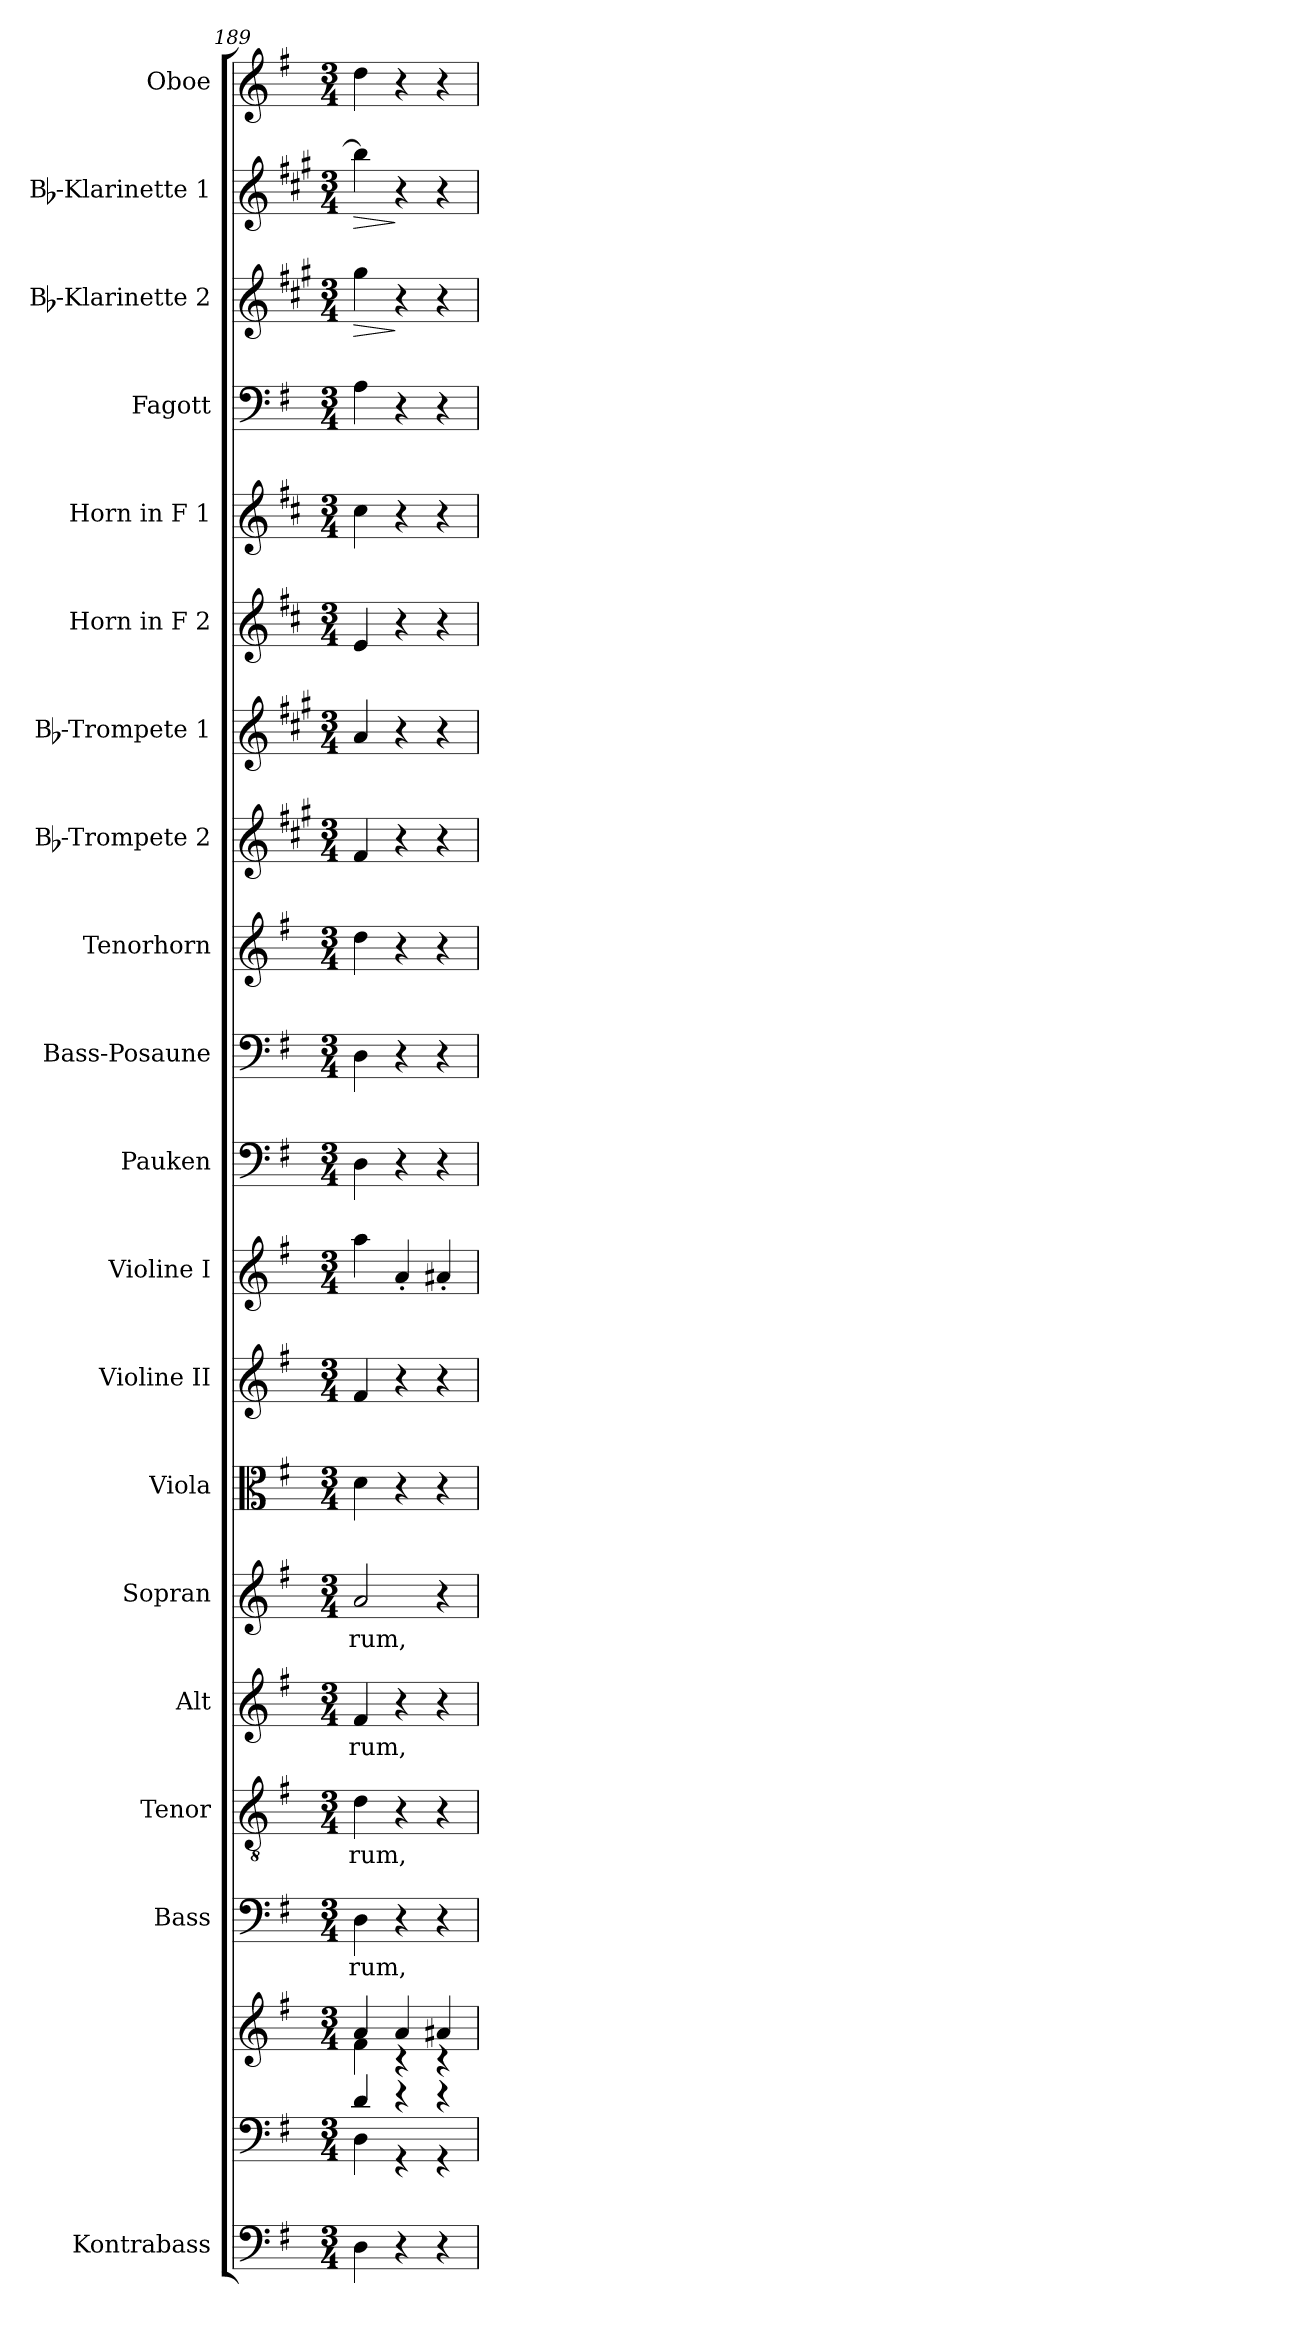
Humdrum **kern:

**kern	**kern	**kern	**kern	**text	**kern	**text	**kern	**text	**kern	**text	**kern	**kern	**kern	**kern	**kern	**kern	**kern	**kern	**kern	**kern	**kern	**kern	**dynam	**kern	**dynam	**kern
*part20	*part19	*part19	*part18	*part18	*part17	*part17	*part16	*part16	*part15	*part15	*part14	*part13	*part12	*part11	*part10	*part9	*part8	*part7	*part6	*part5	*part4	*part3	*part3	*part2	*part2	*part1
*staff21	*staff20	*staff19	*staff18	*staff18	*staff17	*staff17	*staff16	*staff16	*staff15	*staff15	*staff14	*staff13	*staff12	*staff11	*staff10	*staff9	*staff8	*staff7	*staff6	*staff5	*staff4	*staff3	*staff3	*staff2	*staff2	*staff1
*I"Kontrabass	*	*	*I"Bass	*	*I"Tenor	*	*I"Alt	*	*I"Sopran	*	*I"Viola	*I"Violine II	*I"Violine I	*I"Pauken	*I"Bass-Posaune	*I"Tenorhorn	*I"Bb-Trompete 2	*I"Bb-Trompete 1	*I"Horn in F 2	*I"Horn in F 1	*I"Fagott	*I"Bb-Klarinette 2	*	*I"Bb-Klarinette 1	*	*I"Oboe
*I'Kb.	*	*	*I'B.	*	*I'T.	*	*I'A.	*	*I'S.	*	*I'Vla.	*I'Vl. II	*I'Vl. I	*I'Pk.	*I'B. Pos.	*I'T. Hrn.	*I'Bb Trp. 2	*I'Bb Trp. 1	*	*	*I'Fg.	*I'Bb Kl. 2	*	*I'Bb Kl. 1	*	*I'Ob.
*clefF4	*clefF4	*clefG2	*clefF4	*	*clefGv2	*	*clefG2	*	*clefG2	*	*clefC3	*clefG2	*clefG2	*clefF4	*clefF4	*clefG2	*clefG2	*clefG2	*clefG2	*clefG2	*clefF4	*clefG2	*	*clefG2	*	*clefG2
*ITrd7c12	*	*	*	*	*	*	*	*	*	*	*	*	*	*	*	*ITrd8c14	*ITrd1c2	*ITrd1c2	*ITrd4c7	*ITrd4c7	*	*ITrd1c2	*	*ITrd1c2	*	*
*k[f#]	*k[f#]	*k[f#]	*k[f#]	*	*k[f#]	*	*k[f#]	*	*k[f#]	*	*k[f#]	*k[f#]	*k[f#]	*k[f#]	*k[f#]	*k[f#]	*k[f#]	*k[f#]	*k[f#]	*k[f#]	*k[f#]	*k[f#]	*	*k[f#]	*	*k[f#]
*G:	*G:	*G:	*G:	*	*G:	*	*G:	*	*G:	*	*G:	*G:	*G:	*G:	*G:	*G:	*G:	*G:	*G:	*G:	*G:	*G:	*	*G:	*	*G:
*M3/4	*M3/4	*M3/4	*M3/4	*	*M3/4	*	*M3/4	*	*M3/4	*	*M3/4	*M3/4	*M3/4	*M3/4	*M3/4	*M3/4	*M3/4	*M3/4	*M3/4	*M3/4	*M3/4	*M3/4	*	*M3/4	*	*M3/4
=189	=189	=189	=189	=189	=189	=189	=189	=189	=189	=189	=189	=189	=189	=189	=189	=189	=189	=189	=189	=189	=189	=189	=189	=189	=189	=189
*	*^	*^	*	*	*	*	*	*	*	*	*	*	*	*	*	*	*	*	*	*	*	*	*	*	*	*
!	!	!	!	!	!	!LO:LY:b	!	!LO:LY:b	!	!LO:LY:b	!	!LO:LY:b	!	!	!	!	!	!	!	!	!	!	!	!	!LO:HP:b	!	!LO:HP:b	!
4DD\	4d/	4D\	4a/	4f#\	4D\	-rum,	4d\	-rum,	4f#/	-rum,	2a/	-rum,	4d\	4f#/	4aa\	4D\	4D\	4d\	4e/	4g/	4A/	4f#\	4A\	4ff#\	>	4aa\]	>	4dd\
4r	4r	4r	4a/	4rc	4r	.	4r	.	4r	.	.	.	4r	4r	4a'</	4r	4r	4r	4r	4r	4r	4r	4r	4r	]	4r	]	4r
4r	4r	4r	4a#X/	4rc	4r	.	4r	.	4r	.	4r	.	4r	4r	4a#X'</	4r	4r	4r	4r	4r	4r	4r	4r	4r	.	4r	.	4r
*	*v	*v	*	*	*	*	*	*	*	*	*	*	*	*	*	*	*	*	*	*	*	*	*	*	*	*	*	*
*	*	*v	*v	*	*	*	*	*	*	*	*	*	*	*	*	*	*	*	*	*	*	*	*	*	*	*	*
=	=	=	=	=	=	=	=	=	=	=	=	=	=	=	=	=	=	=	=	=	=	=	=	=	=	=
*-	*-	*-	*-	*-	*-	*-	*-	*-	*-	*-	*-	*-	*-	*-	*-	*-	*-	*-	*-	*-	*-	*-	*-	*-	*-	*-
